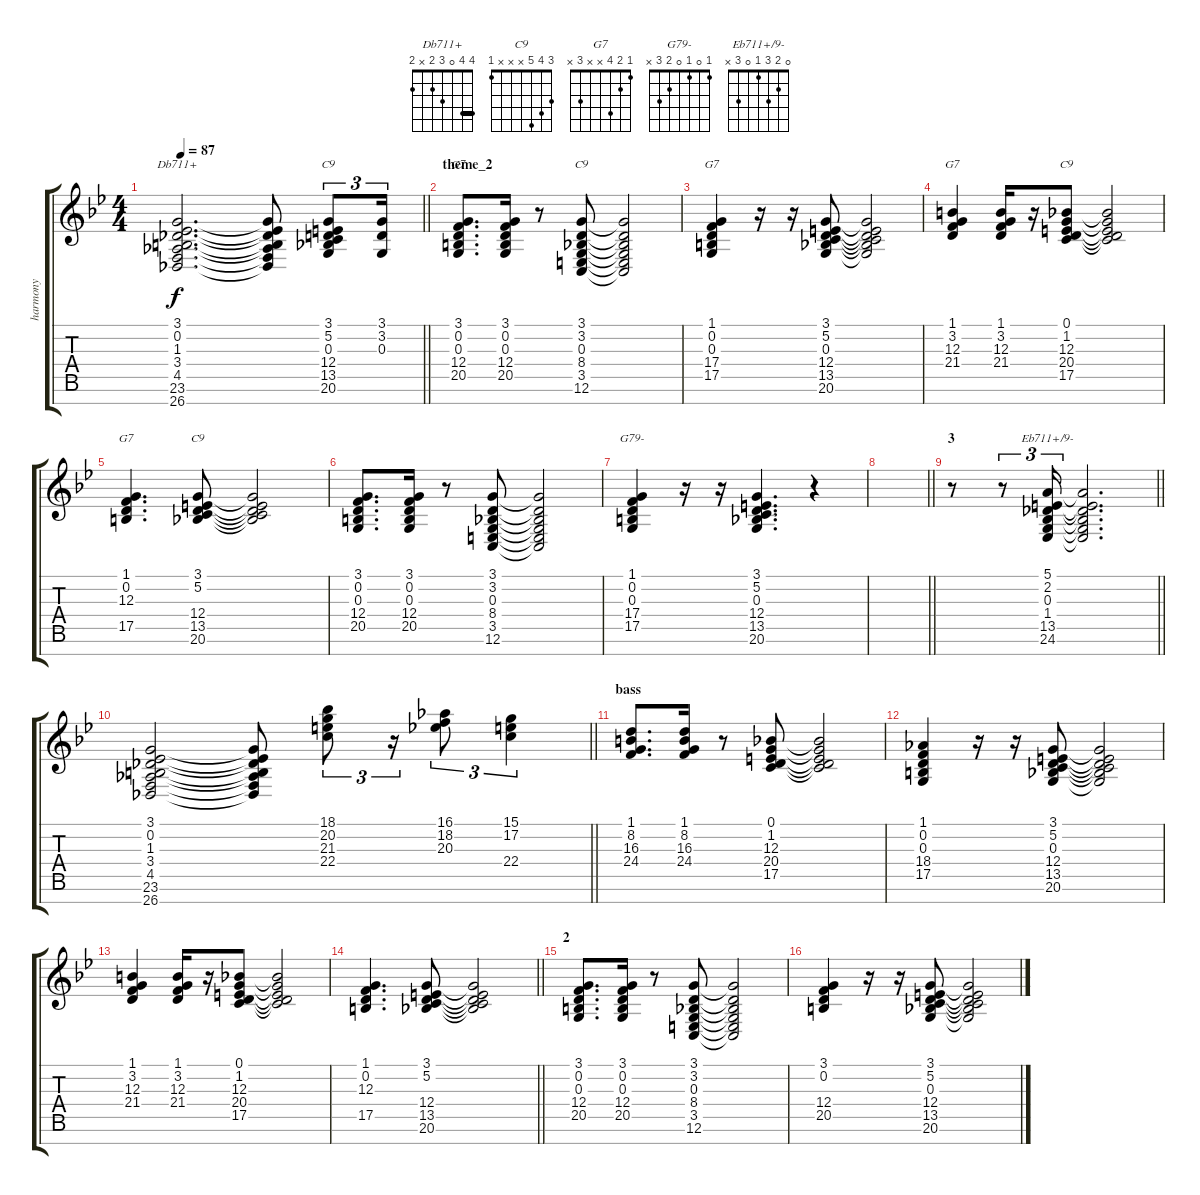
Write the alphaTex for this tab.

\track ("harmony" "harmony") {instrument electricpiano1}
\staff {score tabs}
\tuning (E4 B3 G3 D3 A2 E2 B1) {hide}
\chord ("Db711+" 4 4 0 3 2 x 2) {barre 4}
\chord ("C9" 3 5 0 x x x x) {firstfret 3}
\chord ("G7" 1 0 0 0 2 3 x)
\chord ("C9" 3 3 0 x 3 x x) {firstfret 3 barre 3}
\chord ("G7" 1 0 1 0 2 3 x)
\chord ("G7" 1 3 x x x x x)
\chord ("C9" 0 1 x x x x x)
\chord ("G7" 1 2 4 x x 3 x)
\chord ("C9" 3 4 5 x x x 1)
\chord ("G79-" 1 0 1 0 2 3 x)
\chord ("Eb711+/9-" 0 2 3 1 0 3 x)
\ts (4 4)
\tempo 87
\clef g2
\barLineRight lightlight
\ks gminor
(3.1 0.2 1.3 3.4 4.5 23.6 26.7).2{d ch "Db711+" dy f} (3.1{t} 0.2{t} 1.3{t} 3.4{t} 4.5{t} 23.6{t} 26.7{t}).8 (3.1 5.2 0.3 12.4 13.5 20.6).8{tu (3 2) ch "C9"} (3.1 3.2 0.3).16{tu (3 2)} |
\section ("" "theme_2")
(3.1 0.2 0.3 12.4 20.5).8{d ch "G7"} (3.1 0.2 0.3 12.4 20.5).16 r.8 (3.1 3.2 0.3 8.4 3.5 12.6).8{ch "C9"} (3.1{t} 3.2{t} 0.3{t} 8.4{t} 3.5{t} 12.6{t}).2 |
(1.1 0.2 0.3 17.4 17.5).4{ch "G7"} r.16 r.16 (3.1 5.2 0.3 12.4 13.5 20.6).8 (3.1{t} 5.2{t} 0.3{t} 12.4{t} 13.5{t} 20.6{t}).2 |
(1.1 3.2 12.3 21.4).4{ch "G7"} (1.1 3.2 12.3 21.4).16 r.16 (0.1 1.2 12.3 20.4 17.5).8{ch "C9"} (0.1{t} 1.2{t} 12.3{t} 20.4{t} 17.5{t}).2 |
(1.1 0.2 12.3 17.5).4{d ch "G7"} (3.1 5.2 12.4 13.5 20.6).8{ch "C9"} (3.1{t} 5.2{t} 12.4{t} 13.5{t} 20.6{t}).2 |
(3.1 0.2 0.3 12.4 20.5).8{d} (3.1 0.2 0.3 12.4 20.5).16 r.8 (3.1 3.2 0.3 8.4 3.5 12.6).8 (3.1{t} 3.2{t} 0.3{t} 8.4{t} 3.5{t} 12.6{t}).2 |
(1.1 0.2 0.3 17.4 17.5).4{ch "G79-"} r.16 r.16 (3.1 5.2 0.3 12.4 13.5 20.6).4{d} r.4 |
\barLineRight lightlight
|
\section ("" "3")
\barLineRight lightlight
r.8 r.8{tu (3 2)} (5.1 2.2 0.3 1.4 13.5 24.6).16{tu (3 2) ch "Eb711+/9-"} (5.1{t} 2.2{t} 0.3{t} 1.4{t} 13.5{t} 24.6{t}).2{d} |
\barLineRight lightlight
(3.1 0.2 1.3 3.4 4.5 23.6 26.7).2 (3.1{t} 0.2{t} 1.3{t} 3.4{t} 4.5{t} 23.6{t} 26.7{t}).8 (18.1 20.2 21.3 22.4).8{tu (3 2)} r.16{tu (3 2)} (16.1 18.2 20.3).8{tu (3 2)} (15.1 17.2 22.4).4{tu (3 2)} |
\section ("" "bass")
(1.1 8.2 16.3 24.4).8{d} (1.1 8.2 16.3 24.4).16 r.8 (0.1 1.2 12.3 20.4 17.5).8 (0.1{t} 1.2{t} 12.3{t} 20.4{t} 17.5{t}).2 |
(1.1 0.2 0.3 18.4 17.5).4 r.16 r.16 (3.1 5.2 0.3 12.4 13.5 20.6).8 (3.1{t} 5.2{t} 0.3{t} 12.4{t} 13.5{t} 20.6{t}).2 |
(1.1 3.2 12.3 21.4).4 (1.1 3.2 12.3 21.4).16 r.16 (0.1 1.2 12.3 20.4 17.5).8 (0.1{t} 1.2{t} 12.3{t} 20.4{t} 17.5{t}).2 |
\barLineRight lightlight
(1.1 0.2 12.3 17.5).4{d} (3.1 5.2 12.4 13.5 20.6).8 (3.1{t} 5.2{t} 12.4{t} 13.5{t} 20.6{t}).2 |
\section ("" "2")
(3.1 0.2 0.3 12.4 20.5).8{d} (3.1 0.2 0.3 12.4 20.5).16 r.8 (3.1 3.2 0.3 8.4 3.5 12.6).8 (3.1{t} 3.2{t} 0.3{t} 8.4{t} 3.5{t} 12.6{t}).2 |
(3.1 0.2 12.4 20.5).4 r.16 r.16 (3.1 5.2 0.3 12.4 13.5 20.6).8 (3.1{t} 5.2{t} 0.3{t} 12.4{t} 13.5{t} 20.6{t}).2
